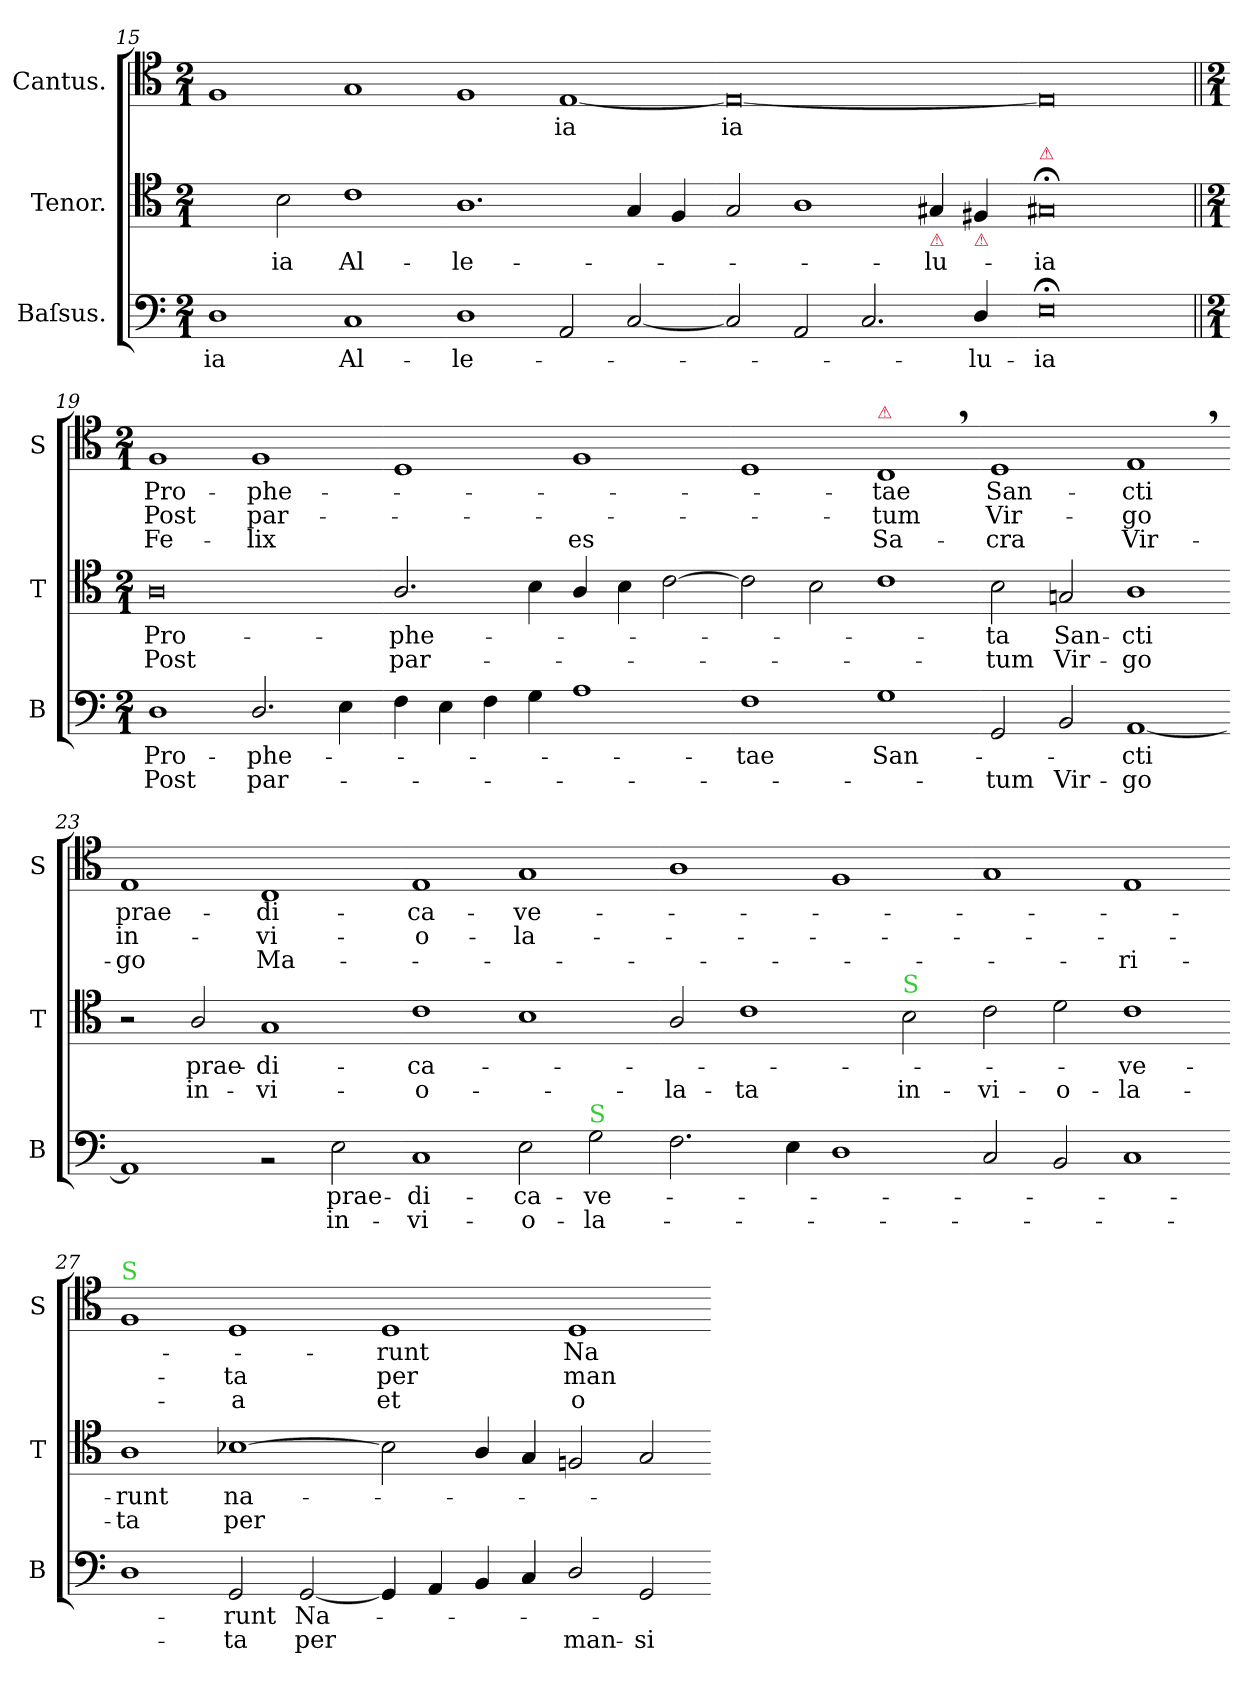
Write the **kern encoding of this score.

**kern	**text	**text	**kern	**text	**text	**kern	**text	**text	**text
*part3	*part3	*part3	*part2	*part2	*part2	*part1	*part1	*part1	*part1
*staff3	*staff3	*staff3	*staff2	*staff2	*staff2	*staff1	*staff1	*staff1	*staff1
*I"Baſsus.	*	*	*I"Tenor.	*	*	*I"Cantus.	*	*	*
*I'B	*	*	*I'T	*	*	*I'S	*	*	*
*clefF4	*	*	*clefC4	*	*	*clefC4	*	*	*
*k[]	*	*	*k[]	*	*	*k[]	*	*	*
*M2/1	*	*	*M2/1	*	*	*M2/1	*	*	*
=15	=15	=15	=15	=15	=15	=15	=15	=15	=15
!	!LO:LY:i	!	!	!	!	!	!	!	!
1D	-ia	.	2ryy	.	.	1F	.	.	.
!	!	!	!	!LO:LY:i	!	!	!	!	!
.	.	.	2B\	-ia	.	.	.	.	.
!	!LO:LY:i	!	!	!LO:LY:i	!	!	!	!	!
1C	Al-	.	1c	Al-	.	1G	.	.	.
=16-	=16-	=16-	=16-	=16-	=16-	=16-	=16-	=16-	=16-
!	!LO:LY:i	!	!	!LO:LY:i	!	!	!	!	!
1D	-le-	.	1.A	-le-	.	1F	.	.	.
!	!	!	!	!	!	!	!LO:LY:i	!	!
2AA/	.	.	.	.	.	[1E	-ia	.	.
[2C/	.	.	4G/	.	.	.	.	.	.
.	.	.	4F/	.	.	.	.	.	.
=17-	=17-	=17-	=17-	=17-	=17-	=17-	=17-	=17-	=17-
!	!	!	!	!	!	!	!LO:LY:i	!	!
2C/]	.	.	2G/	.	.	0E_	-ia	.	.
2AA/	.	.	1A	.	.	.	.	.	.
2.C/	.	.	.	.	.	.	.	.	.
!	!	!	!LO:TX:b:color=crimson:t=⚠	!	!	!	!	!	!
!	!	!	!	!LO:LY:i	!	!	!	!	!
.	.	.	4G#X/	-lu-	.	.	.	.	.
!	!	!	!LO:TX:b:color=crimson:t=⚠	!	!	!	!	!	!
!	!LO:LY:i	!	!	!	!	!	!	!	!
4D/	-lu-	.	4F#X/	.	.	.	.	.	.
=18-	=18-	=18-	=18-	=18-	=18-	=18-	=18-	=18-	=18-
!	!	!	!LO:TX:a:color=crimson:t=⚠	!	!	!	!	!	!
!	!LO:LY:i	!	!	!LO:LY:i	!	!	!	!	!
0E;<;	-ia	.	0G#X;<;	-ia	.	0E]	.	.	.
=19||	=19||	=19||	=19||	=19||	=19||	=19||	=19||	=19||	=19||
*M2/1	*	*	*M2/1	*	*	*M2/1	*	*	*
1D	Pro-	Post	0A	Pro-	Post	1F	Pro-	Post	Fe-
2.D/	-phe-	par-	.	.	.	1F	-phe-	par-	-lix
4E\	.	.	.	.	.	.	.	.	.
=20-	=20-	=20-	=20-	=20-	=20-	=20-	=20-	=20-	=20-
4F\	.	.	2.A/	-phe-	par-	1D	.	.	.
4E\	.	.	.	.	.	.	.	.	.
4F\	.	.	.	.	.	.	.	.	.
4G\	.	.	4B\	.	.	.	.	.	.
1A	.	.	4A/	.	.	1F	.	.	es
.	.	.	4B\	.	.	.	.	.	.
.	.	.	[2c\	.	.	.	.	.	.
=21-	=21-	=21-	=21-	=21-	=21-	=21-	=21-	=21-	=21-
1F	-tae	.	2c\]	.	.	1D	.	.	.
.	.	.	2B\	.	.	.	.	.	.
!	!	!	!	!	!	!LO:TX:a:color=crimson:t=⚠	!	!	!
1G	San-	.	1c	.	.	1C,<	-tae	-tum	Sa-
=22-	=22-	=22-	=22-	=22-	=22-	=22-	=22-	=22-	=22-
2GG/	.	tum	2B\	-ta	-tum	1D	San-	Vir-	-cra
2BB/	.	Vir-	2Gn/	San-	Vir-	.	.	.	.
[1AA	-cti	-go	1A	-cti	-go	1E,<	-cti	-go	Vir-
=23-	=23-	=23-	=23-	=23-	=23-	=23-	=23-	=23-	=23-
1AA]	.	.	2r	.	.	1E	prae-	in-	-go
.	.	.	2A/	prae-	in-	.	.	.	.
2rBB	.	.	1G	-di-	-vi-	1C	-di-	-vi-	Ma-
2E\	prae-	in-	.	.	.	.	.	.	.
=24-	=24-	=24-	=24-	=24-	=24-	=24-	=24-	=24-	=24-
1C	-di-	-vi-	1c	-ca-	-o-	1E	-ca-	-o-	.
2E\	-ca-	-o-	1B	.	.	1G	-ve-	-la-	.
!LO:TX:a:color=limegreen:t=S	!	!	!	!	!	!	!	!	!
2G\	-ve-	-la-	.	.	.	.	.	.	.
=25-	=25-	=25-	=25-	=25-	=25-	=25-	=25-	=25-	=25-
2.F\	.	.	2A/	.	-la-	1A	.	.	.
.	.	.	1c	.	-ta	.	.	.	.
4E\	.	.	.	.	.	.	.	.	.
1D	.	.	.	.	.	1F	.	.	.
!	!	!	!LO:TX:a:color=limegreen:t=S	!	!	!	!	!	!
!	!	!	!	!	!LO:LY:i	!	!	!	!
.	.	.	2B\	.	in-	.	.	.	.
=26-	=26-	=26-	=26-	=26-	=26-	=26-	=26-	=26-	=26-
!	!	!	!	!	!LO:LY:i	!	!	!	!
2C/	.	.	2c\	.	-vi-	1G	.	.	.
!	!	!	!	!	!LO:LY:i	!	!	!	!
2BB/	.	.	2d\	.	-o-	.	.	.	.
!	!	!	!	!	!LO:LY:i	!	!	!	!
1C	.	.	1c	-ve-	-la-	1E	.	.	ri-
=27-	=27-	=27-	=27-	=27-	=27-	=27-	=27-	=27-	=27-
!	!	!	!	!	!	!LO:TX:a:color=limegreen:t=S	!	!	!
!	!	!	!	!	!LO:LY:i	!	!	!	!
1D	.	.	1A	-runt	-ta	1F	.	.	.
2GG/	-runt	-ta	[1B-X	na-	per	1D	.	-ta	-a
[2GG/	Na-	per	.	.	.	.	.	.	.
=28-	=28-	=28-	=28-	=28-	=28-	=28-	=28-	=28-	=28-
4GG/]	.	.	2B-]	.	.	1D	-runt	per	et
4AA/	.	.	.	.	.	.	.	.	.
4BB/	.	.	4A/	.	.	.	.	.	.
4C/	.	.	4G/	.	.	.	.	.	.
2D/	.	man-	2Fn/	.	.	1D	Na-	man-	o-
2GG/	.	-si-	2G/	.	.	.	.	.	.
=-	=-	=-	=-	=-	=-	=-	=-	=-	=-
*-	*-	*-	*-	*-	*-	*-	*-	*-	*-
